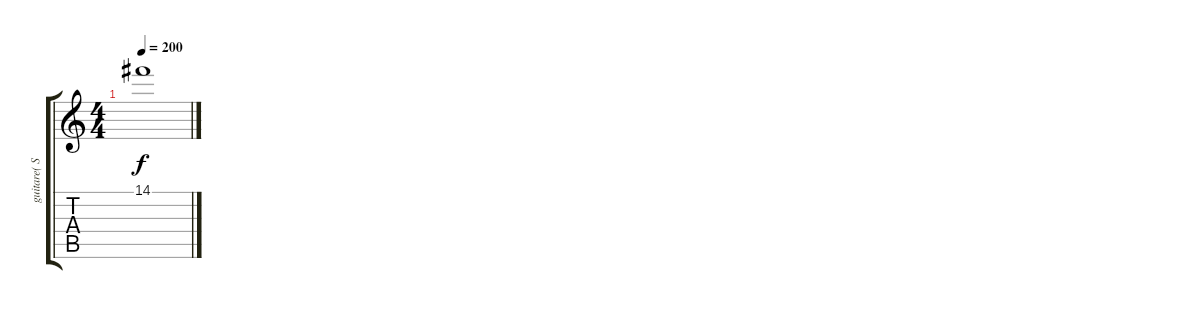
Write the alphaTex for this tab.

\track ("guitare( Shaw Smash )" "guitare( S") {instrument distortionguitar}
\staff {score tabs}
\tuning (E4 B3 G3 D3 A2 E2) {hide}
\ts (4 4)
\tempo 200
\clef g2
\ks c
14.1{t}.1{dy f}
